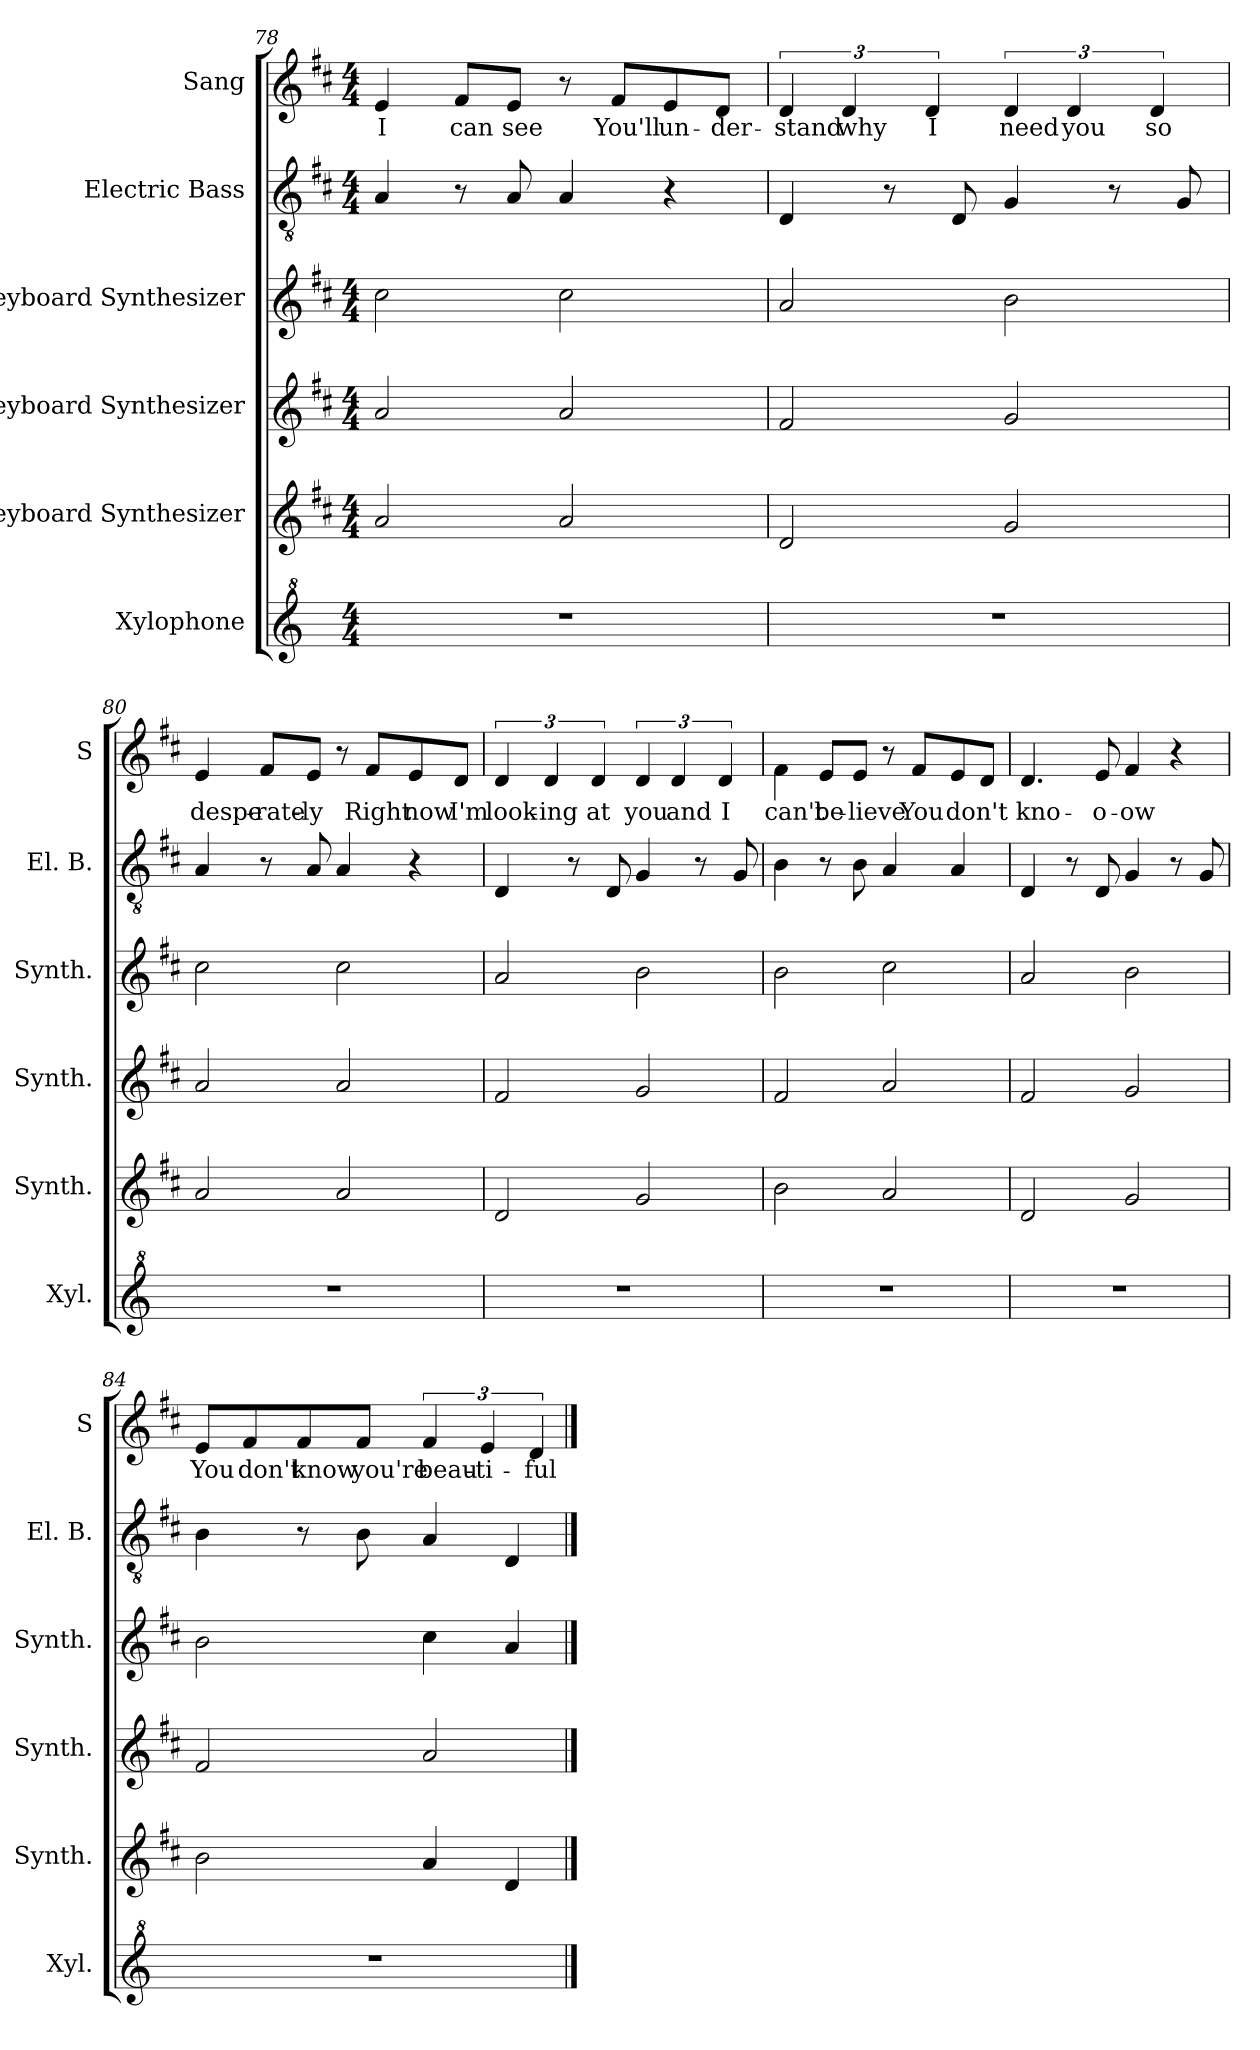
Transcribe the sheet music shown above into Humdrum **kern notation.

**kern	**kern	**kern	**kern	**kern	**kern	**text
*part6	*part5	*part4	*part3	*part2	*part1	*part1
*staff6	*staff5	*staff4	*staff3	*staff2	*staff1	*staff1
*I"Xylophone	*I"Keyboard Synthesizer	*I"Keyboard Synthesizer	*I"Keyboard Synthesizer	*I"Electric Bass	*I"Sang	*
*I'Xyl.	*I'Synth.	*I'Synth.	*I'Synth.	*I'El. B.	*I'S	*
!!LO:LB:g=z
*clefG^2	*clefG2	*clefG2	*clefG2	*clefGv2	*clefG2	*
*k[]	*k[f#c#]	*k[f#c#]	*k[f#c#]	*k[f#c#]	*k[f#c#]	*
*M4/4	*M4/4	*M4/4	*M4/4	*M4/4	*M4/4	*
=78	=78	=78	=78	=78	=78	=78
!	!	!	!	!	!	!LO:LY:b
1r	2a/	2a/	2cc#\	4A/	4e/	I
!	!	!	!	!	!	!LO:LY:b
.	.	.	.	8r	8f#/L	can
!	!	!	!	!	!	!LO:LY:b
.	.	.	.	8A/	8e/J	see
.	2a/	2a/	2cc#\	4A/	8r	.
!	!	!	!	!	!	!LO:LY:b
.	.	.	.	.	8f#/L	You'll
!	!	!	!	!	!	!LO:LY:b
.	.	.	.	4r	8e/	un-
!	!	!	!	!	!	!LO:LY:b
.	.	.	.	.	8d/J	-der-
=79	=79	=79	=79	=79	=79	=79
!	!	!	!	!	!	!LO:LY:b
1r	2d/	2f#/	2a/	4D/	6d/	-stand
!	!	!	!	!	!	!LO:LY:b
.	.	.	.	.	6d/	why
.	.	.	.	8r	.	.
!	!	!	!	!	!	!LO:LY:b
.	.	.	.	.	6d/	I
.	.	.	.	8D/	.	.
!	!	!	!	!	!	!LO:LY:b
.	2g/	2g/	2b\	4G/	6d/	need
!	!	!	!	!	!	!LO:LY:b
.	.	.	.	.	6d/	you
.	.	.	.	8r	.	.
!	!	!	!	!	!	!LO:LY:b
.	.	.	.	.	6d/	so
.	.	.	.	8G/	.	.
=80	=80	=80	=80	=80	=80	=80
!	!	!	!	!	!	!LO:LY:b
1r	2a/	2a/	2cc#\	4A/	4e/	despe-
!	!	!	!	!	!	!LO:LY:b
.	.	.	.	8r	8f#/L	-rate-
!	!	!	!	!	!	!LO:LY:b
.	.	.	.	8A/	8e/J	-ly
.	2a/	2a/	2cc#\	4A/	8r	.
!	!	!	!	!	!	!LO:LY:b
.	.	.	.	.	8f#/L	Right
!	!	!	!	!	!	!LO:LY:b
.	.	.	.	4r	8e/	now
!	!	!	!	!	!	!LO:LY:b
.	.	.	.	.	8d/J	I'm
!!LO:PB:g=z
=81	=81	=81	=81	=81	=81	=81
!	!	!	!	!	!	!LO:LY:b
1r	2d/	2f#/	2a/	4D/	6d/	look-
!	!	!	!	!	!	!LO:LY:b
.	.	.	.	.	6d/	-ing
.	.	.	.	8r	.	.
!	!	!	!	!	!	!LO:LY:b
.	.	.	.	.	6d/	at
.	.	.	.	8D/	.	.
!	!	!	!	!	!	!LO:LY:b
.	2g/	2g/	2b\	4G/	6d/	you
!	!	!	!	!	!	!LO:LY:b
.	.	.	.	.	6d/	and
.	.	.	.	8r	.	.
!	!	!	!	!	!	!LO:LY:b
.	.	.	.	.	6d/	I
.	.	.	.	8G/	.	.
=82	=82	=82	=82	=82	=82	=82
!	!	!	!	!	!	!LO:LY:b
1r	2b\	2f#/	2b\	4B\	4f#\	can't
!	!	!	!	!	!	!LO:LY:b
.	.	.	.	8r	8e/L	be-
!	!	!	!	!	!	!LO:LY:b
.	.	.	.	8B\	8e/J	-lieve
.	2a/	2a/	2cc#\	4A/	8r	.
!	!	!	!	!	!	!LO:LY:b
.	.	.	.	.	8f#/L	You
!	!	!	!	!	!	!LO:LY:b
.	.	.	.	4A/	8e/	don't
.	.	.	.	.	8d/J	.
=83	=83	=83	=83	=83	=83	=83
!	!	!	!	!	!	!LO:LY:b
1r	2d/	2f#/	2a/	4D/	4.d/	kno-
.	.	.	.	8r	.	.
!	!	!	!	!	!	!LO:LY:b
.	.	.	.	8D/	8e/	o-
!	!	!	!	!	!	!LO:LY:b
.	2g/	2g/	2b\	4G/	4f#/	-ow
.	.	.	.	8r	4r	.
.	.	.	.	8G/	.	.
!!LO:LB:g=z
=84	=84	=84	=84	=84	=84	=84
!	!	!	!	!	!	!LO:LY:b
1r	2b\	2f#/	2b\	4B\	8e/L	You
!	!	!	!	!	!	!LO:LY:b
.	.	.	.	.	8f#/	don't
!	!	!	!	!	!	!LO:LY:b
.	.	.	.	8r	8f#/	know
!	!	!	!	!	!	!LO:LY:b
.	.	.	.	8B\	8f#/J	you're
!	!	!	!	!	!	!LO:LY:b
.	4a/	2a/	4cc#\	4A/	6f#/	beau-
!	!	!	!	!	!	!LO:LY:b
.	.	.	.	.	6e/	-ti-
.	4d/	.	4a/	4D/	.	.
!	!	!	!	!	!	!LO:LY:b
.	.	.	.	.	6d/	-ful
==	==	==	==	==	==	==
*-	*-	*-	*-	*-	*-	*-
